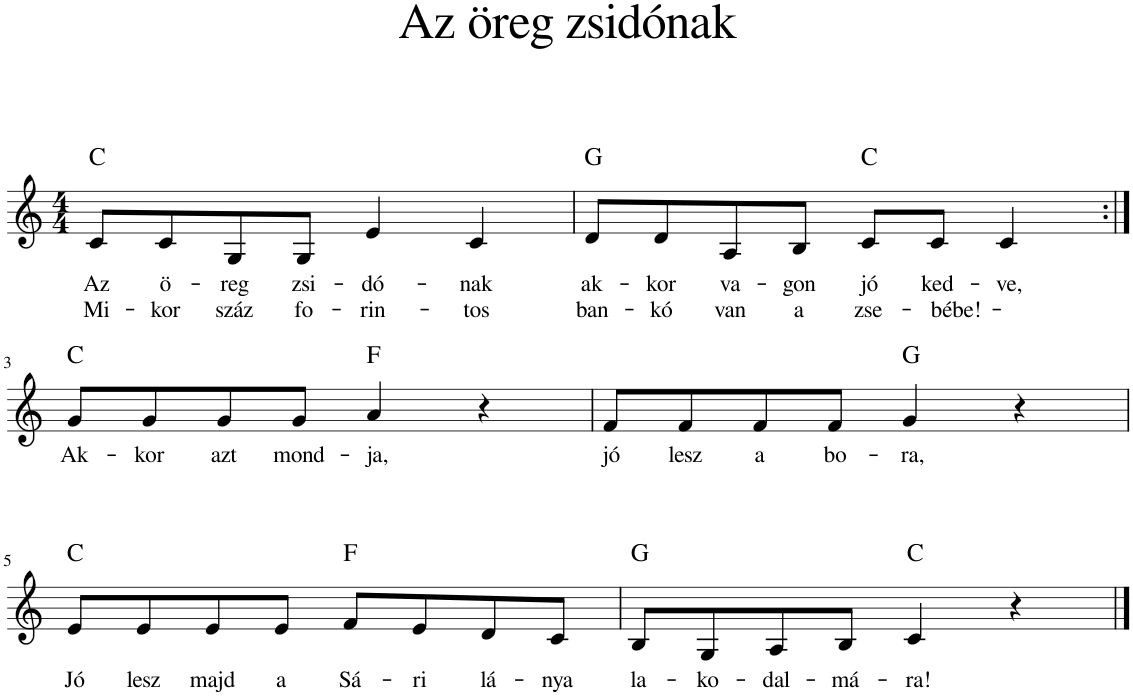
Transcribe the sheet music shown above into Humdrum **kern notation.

**kern	**text	**text	**harte
*part1	*part1	*part1	*part1
*staff1	*staff1	*staff1	*
*I"Piano	*	*	*
*I'Pno	*	*	*
*clefG2	*	*	*
*k[]	*	*	*
*M4/4	*	*	*
=1	=1	=1	=1
!	!LO:LY:b	!LO:LY:b	!LO:H:kt=N.C.
8c/L	Az	Mi-	N
!	!LO:LY:b	!LO:LY:b	!
8c/	ö-	-kor	.
!	!LO:LY:b	!LO:LY:b	!
8G/	-reg	száz	.
!	!LO:LY:b	!LO:LY:b	!
8G/J	zsi-	fo-	.
!	!LO:LY:b	!LO:LY:b	!
4e/	-dó-	-rin-	.
!	!LO:LY:b	!LO:LY:b	!
4c/	-nak	-tos	.
=2	=2	=2	=2
!	!LO:LY:b	!LO:LY:b	!LO:H:kt=N.C.
8d/L	ak-	ban-	N
!	!LO:LY:b	!LO:LY:b	!
8d/	-kor	-kó	.
!	!LO:LY:b	!LO:LY:b	!
8A/	va-	van	.
!	!LO:LY:b	!LO:LY:b	!
8B/J	-gon	a	.
!	!LO:LY:b	!LO:LY:b	!LO:H:kt=N.C.
8c/L	jó	zse-	N
!	!LO:LY:b	!LO:LY:b	!
8c/J	ked-	-bébe!-	.
!	!LO:LY:b	!	!
4c/	-ve,	.	.
!!LO:LB:g=z
=3:|!	=3:|!	=3:|!	=3:|!
!	!LO:LY:b	!	!LO:H:kt=N.C.
8g/L	Ak-	.	N
!	!LO:LY:b	!	!
8g/	-kor	.	.
!	!LO:LY:b	!	!
8g/	azt	.	.
!	!LO:LY:b	!	!
8g/J	mond-	.	.
!	!LO:LY:b	!	!LO:H:kt=N.C.
4a/	-ja,	.	N
4r	.	.	.
=4	=4	=4	=4
!	!LO:LY:b	!	!
8f/L	jó	.	.
!	!LO:LY:b	!	!
8f/	lesz	.	.
!	!LO:LY:b	!	!
8f/	a	.	.
!	!LO:LY:b	!	!
8f/J	bo-	.	.
!	!LO:LY:b	!	!LO:H:kt=N.C.
4g/	-ra,	.	N
4r	.	.	.
!!LO:LB:g=z
=5	=5	=5	=5
!	!LO:LY:b	!	!LO:H:kt=N.C.
8e/L	Jó	.	N
!	!LO:LY:b	!	!
8e/	lesz	.	.
!	!LO:LY:b	!	!
8e/	majd	.	.
!	!LO:LY:b	!	!
8e/J	a	.	.
!	!LO:LY:b	!	!LO:H:kt=N.C.
8f/L	Sá-	.	N
!	!LO:LY:b	!	!
8e/	-ri	.	.
!	!LO:LY:b	!	!
8d/	lá-	.	.
!	!LO:LY:b	!	!
8c/J	-nya	.	.
=6	=6	=6	=6
!	!LO:LY:b	!	!LO:H:kt=N.C.
8B/L	la-	.	N
!	!LO:LY:b	!	!
8G/	-ko-	.	.
!	!LO:LY:b	!	!
8A/	-dal-	.	.
!	!LO:LY:b	!	!
8B/J	-má-	.	.
!	!LO:LY:b	!	!LO:H:kt=N.C.
4c/	-ra!	.	N
4r	.	.	.
==	==	==	==
*-	*-	*-	*-
